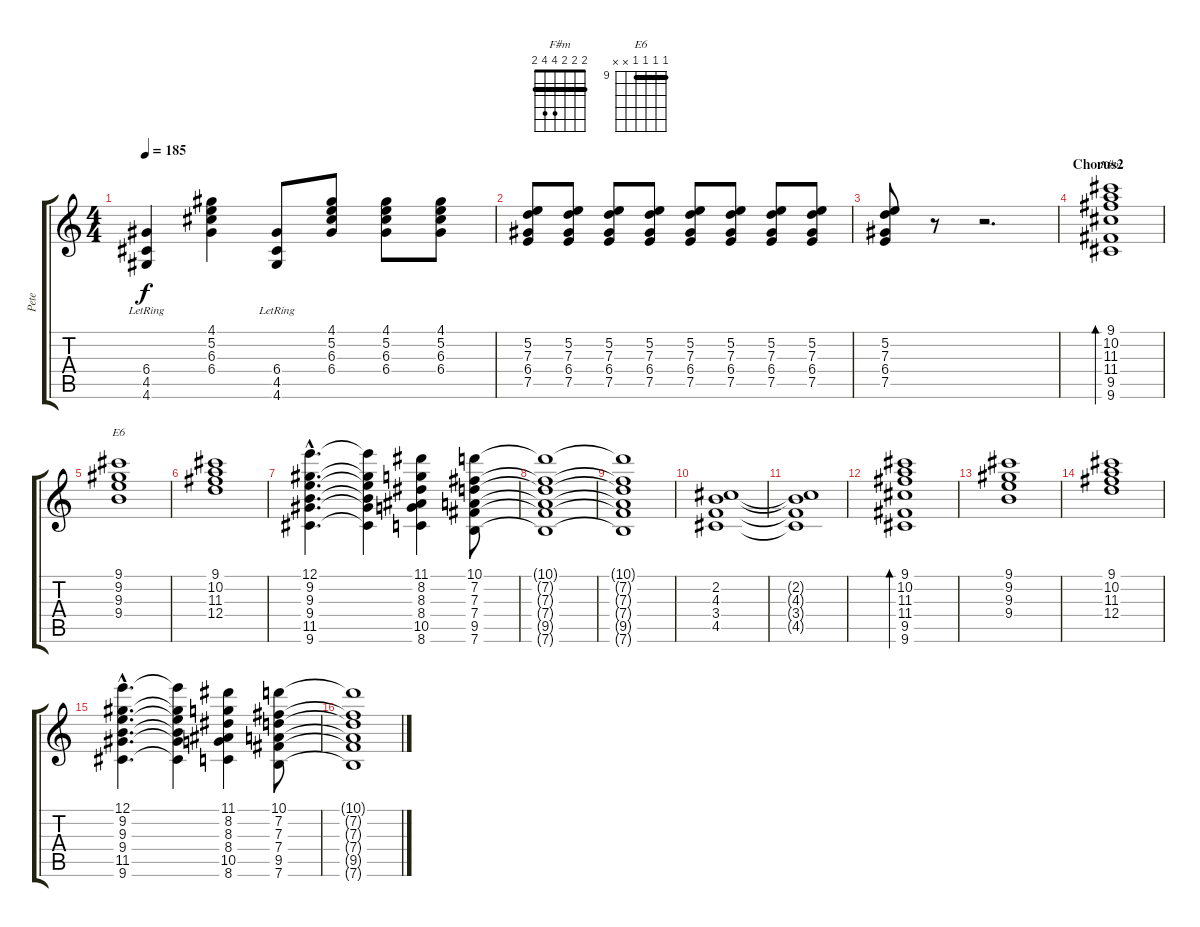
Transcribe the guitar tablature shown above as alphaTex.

\track ("Pete" "Pete") {instrument overdrivenguitar}
\staff {score tabs}
\tuning (E4 B3 G3 D3 A2 E2) {hide}
\chord ("F#m" 2 2 2 4 4 2) {barre 2}
\chord ("E6" 9 9 9 9 x x) {firstfret 9 barre 9}
\ts (4 4)
\tempo 185
\clef g2
\ks c
(6.4 4.5{lr} 4.6{lr}).4{dy f} (4.1 5.2 6.3 6.4).4 (6.4 4.5{lr} 4.6{lr}).8 (4.1 5.2 6.3 6.4).8 (4.1 5.2 6.3 6.4).8 (4.1 5.2 6.3 6.4).8 |
(5.2 7.3 6.4 7.5).8 (5.2 7.3 6.4 7.5).8 (5.2 7.3 6.4 7.5).8 (5.2 7.3 6.4 7.5).8 (5.2 7.3 6.4 7.5).8 (5.2 7.3 6.4 7.5).8 (5.2 7.3 6.4 7.5).8 (5.2 7.3 6.4 7.5).8 |
(5.2 7.3 6.4 7.5).8 r.8 r.2{d} |
\section ("" "Chorus2")
(9.1 10.2 11.3 11.4 9.5 9.6).1{bd 120 ch "F#m"} |
(9.1 9.2 9.3 9.4).1{ch "E6"} |
(9.1 10.2 11.3 12.4).1 |
(12.1{hac} 9.2{hac} 9.3{hac} 9.4{hac} 11.5{hac} 9.6{hac}).4{d} (12.1{t} 9.2{t} 9.3{t} 9.4{t} 11.5{t} 9.6{t}).4 (11.1 8.2 8.3 8.4 10.5 8.6).4 (10.1 7.2 7.3 7.4 9.5 7.6).8 |
(10.1{t} 7.2{t} 7.3{t} 7.4{t} 9.5{t} 7.6{t}).1 |
(10.1{t} 7.2{t} 7.3{t} 7.4{t} 9.5{t} 7.6{t}).1 |
(2.2 4.3 3.4 4.5).1 |
(2.2{t} 4.3{t} 3.4{t} 4.5{t}).1 |
(9.1 10.2 11.3 11.4 9.5 9.6).1{bd 120} |
(9.1 9.2 9.3 9.4).1 |
(9.1 10.2 11.3 12.4).1 |
(12.1{hac} 9.2{hac} 9.3{hac} 9.4{hac} 11.5{hac} 9.6{hac}).4{d} (12.1{t} 9.2{t} 9.3{t} 9.4{t} 11.5{t} 9.6{t}).4 (11.1 8.2 8.3 8.4 10.5 8.6).4 (10.1 7.2 7.3 7.4 9.5 7.6).8 |
(10.1{t} 7.2{t} 7.3{t} 7.4{t} 9.5{t} 7.6{t}).1
